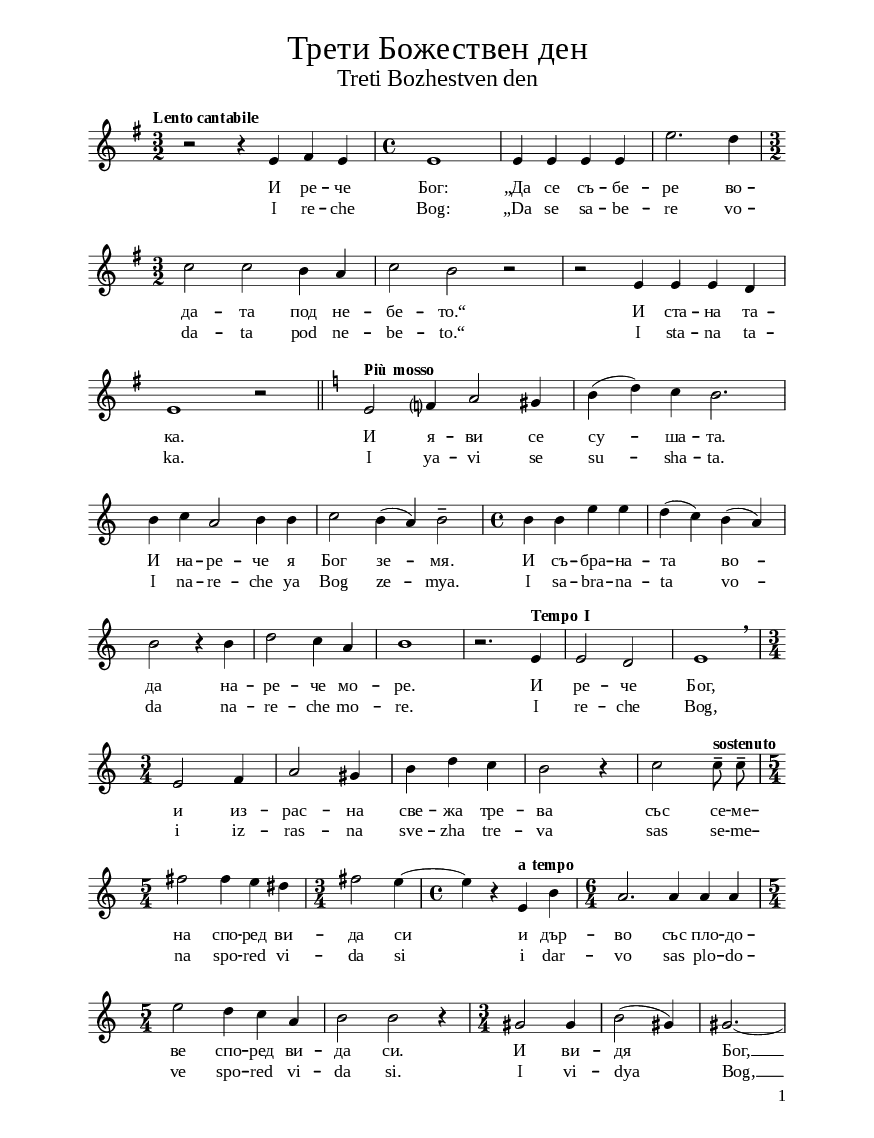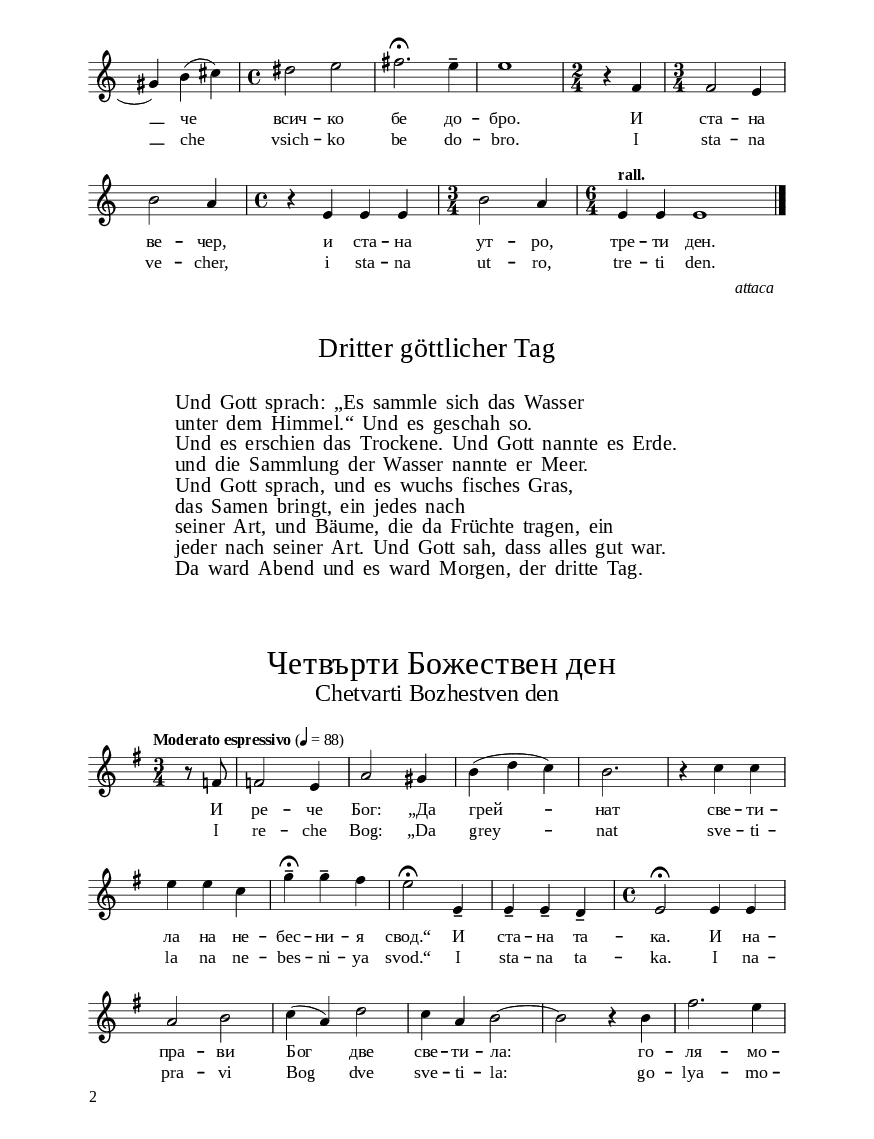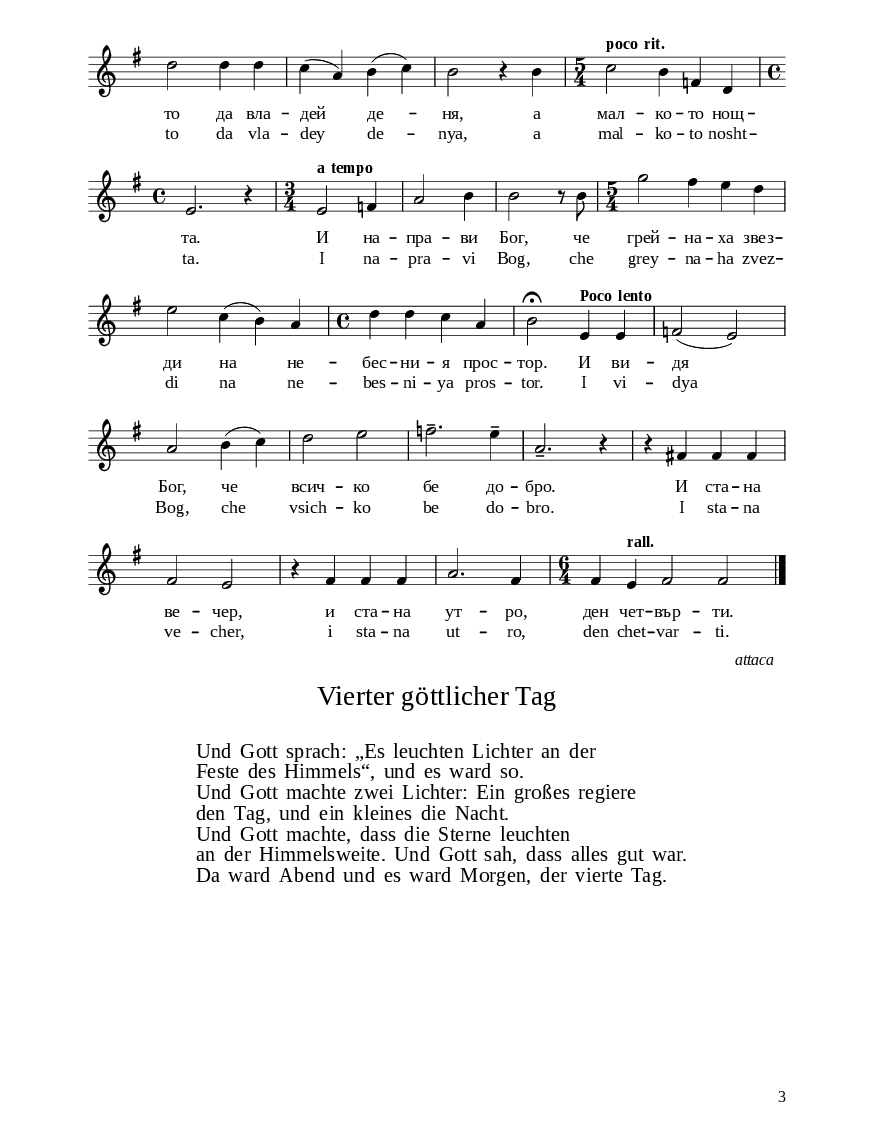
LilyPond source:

\version "2.24.1"

% include paper part and global functions
\include "include/globals.ily"

\bookpart {
  \label #'ref193
  \tocItem \markup "     Трети Божествен ден – Treti Bozhestven den"
  \include "include/bookpart-paper.ily"
  \score {
    \include "include/score-layout.ily"

    \new Voice \absolute {
      \clef treble
      \key g \major
      \time 3/2
      \tempo "Lento cantabile"
      \autoBeamOff
      r2 r4  e'4  fis'4
      e'4 | % 2
      \time 4/4  | % 2
      e'1 | % 3
      e'4  e'4  e'4  e'4 | % 4
      e''2. d''4 \break  | % 5
      \time 3/2   | % 5
      c''2 c''2 b'4  a'4 | % 6
      c''2 b'2 r2 | % 7
      r2  e'4  e'4  e'4  d'4 \break | % 8
      e'1 r2 \bar "||"
      \key c \major | % 9
      e'2 ^\markup{ \bold {Più mosso} }  f'?4  a'2
      gis'4 | \barNumberCheck #10
      b'4 ( d''4 ) c''4 b'2. \break | % 11
      b'4 c''4  a'2 b'4 b'4
      | % 12
      c''2 b'4 (  a'4 ) b'2 -- | % 13
      \time 4/4  | % 13
      b'4 b'4 e''4 e''4 | % 14
      d''4 ( c''4 ) b'4 (  a'4 )
      \break | % 15
      b'2 r4 b'4 | % 16
      d''2 c''4  a'4 | % 17
      b'1 | % 18
      r2.  e'4 ^\markup{ \bold {Tempo I} } | % 19
      e'2  d'2 | \barNumberCheck #20
      e'1 \breathe  \break | % 21
      \time 3/4  | % 21
      e'2  f'4  | % 22
      a'2  gis'4 | % 23
      b'4 d''4 c''4 | % 24
      b'2 r4 | % 25
      c''2 c''8 --  ^\markup{ \bold {sostenuto} }
      c''8 -- \break | % 26
      \time 5/4  | % 26
      fis''2 fis''4 e''4 dis''4 | % 27
      \time 3/4  | % 27
      fis''2 e''4 ~ | % 28
      \time 4/4  | % 28
      e''4 r4  e'4 ^\markup{ \bold {a tempo} }
      b'4 | % 29
      \time 6/4  | % 29
      a'2.  a'4  a'4  a'4 \break |
      \time 5/4  |
      e''2 d''4 c''4  a'4  | % 31
      b'2 b'2 r4 | % 32
      \time 3/4  | % 32
      gis'2  gis'4 | % 33
      b'2 (  gis'4 ) | % 34
      gis'2. ~ \break | % 35
      gis'4 b'4 ( cis''4 ) | % 36
      \time 4/4  | % 36
      dis''2 e''2  | % 37
      fis''2. ^\fermata e''4 -- | % 38
      e''1 | % 39
      \time 2/4  | % 39
      r4  f'4 |
      \time 3/4  |
      f'2  e'4 \break | % 41
      b'2  a'4 | % 42
      \time 4/4  | % 42
      r4  e'4  e'4  e'4 | % 43
      \time 3/4  | % 43
      b'2  a'4 | % 44
      \time 6/4  | % 44
      e'4 ^\markup{ \bold {rall.} }  e'4 e'1
      \bar "|."
    }

    \addlyrics {
      И
      ре -- че Бог: „Да се съ -- бе --
      ре во -- да -- та под не -- бе --
      то.“ И ста -- на та -- ка. И я --
      ви се су -- ша -- та. И на --
      ре -- че я Бог зе -- мя. И съ
      -- бра -- на -- та  во -- да на
      -- ре -- че мо -- ре. И ре -- че
      Бог, и из -- рас -- на све -- жа
      тре -- ва със се -- ме -- на спо --
      ред ви -- да си  и дър -- во
      със пло -- до -- ве спо -- ред ви --
      да си. И ви -- дя  Бог, __ че
      всич -- ко бе до -- бро. И ста
      -- на ве -- чер, и ста -- на ут --
      ро, тре -- ти ден.}
      \addlyrics {
        I
        re -- che Bog: „Da se sa -- be --
        re vo -- da -- ta pod ne -- be --
        to.“ I sta -- na ta -- ka. I ya --
        vi se su -- sha -- ta. I na --
        re -- che ya Bog ze -- mya. I sa
        -- bra -- na -- ta  vo -- da na
        -- re -- che mo -- re. I re -- che
        Bog, i iz -- ras -- na sve -- zha
        tre -- va sas se -- me -- na spo --
        red vi -- da si  i dar -- vo
        sas plo -- do -- ve spo -- red vi --
        da si. I vi -- dya  Bog, __ che
        vsich -- ko be do -- bro. I sta
        -- na ve -- cher, i sta -- na ut --
        ro, tre -- ti den.}

        \header {
          title = \titleFunc "Трети Божествен ден" "Treti Bozhestven den"
        }

        \midi{}

      } % score

      \markup \raise #2.8 \override #'(baseline-skip . 2) {
        \column {
          \fill-line \italic { "" "" \concat {"attaca" "   " }}
        }
      }

      \markup \empty-one

      % include foreign translation(s) of the song
      \version "2.24.1"

\markup \fill-line { \fontsize #deTitleFontSize "Dritter göttlicher Tag" }
\markup \null
\markup \null
\markup \fontsize #deCoupletFontSize {
  \hspace #7
  \override #`(baseline-skip . ,deCoupletBaselineSkip)

  \column {
    \line { " " }


    \line { " "Und Gott sprach: „Es sammle sich das Wasser}
    \line { " "unter dem Himmel.“ Und es geschah so.}
    \line { " "Und es erschien das Trockene. Und Gott nannte es Erde.} 
    \line { " " und die Sammlung der Wasser nannte er Meer.}
    \line { " "Und Gott sprach, und es wuchs fisches Gras,}
    \line { " "das Samen bringt, ein jedes nach}
    \line { " "seiner Art, und Bäume, die da Früchte tragen, ein}
    \line { " "jeder nach seiner Art. Und Gott sah, dass alles gut war.}
    \line { " " Da ward Abend und es ward Morgen, der dritte Tag.}


  }
}



       \markup \empty-three

 \label #'ref194
  \tocItem \markup "     Четвърти Божествен ден – Chetvarti Bozhestven den"
       \include "include/bookpart-paper.ily"
  \score {
    \include "include/score-layout.ily"

    \new Voice \absolute {
      \clef treble
      \key g \major
      \time 3/4
      \tempoFunc "Moderato espressivo" 4 "88"
      \autoBeamOff
      \partial 4
      r8  f'8  | % 2
      f'2  e'4 | % 3
      a'2  gis'4 | % 4
      b'4 ( d''4 c''4 ) | % 5
      b'2. | % 6
      r4 c''4 c''4 \break  | % 7
      e''4 e''4 c''4 | % 8
      g''4 ^\fermata -- g''4 -- fis''4
      | % 9
      e''2 ^\fermata  e'4 -- |
      e'4 --  e'4 --  d'4 -- | % 11
      \time 4/4  | % 11
      e'2 ^\fermata  e'4  e'4 \break | % 12
      a'2 b'2 | % 13
      c''4 (  a'4 ) d''2 | % 14
      c''4  a'4 b'2 ~ | % 15
      b'2 r4 b'4 | % 16
      fis''2. e''4 \break  | % 17
      d''2 d''4 d''4 | % 18
      c''4 (  a'4 ) b'4 ( c''4 ) | % 19
      b'2 r4 b'4 |
      \time 5/4  |
      c''2 ^\markup{ \bold {poco rit.} } b'4
      f'4  d'4 \break | % 21
      \time 4/4  | % 21
      e'2. r4 | % 22
      \time 3/4  | % 22
      e'2 ^\markup{ \bold {a tempo} }  f'4 | % 23
      a'2 b'4 | % 24
      b'2 r8 b'8 | % 25
      \time 5/4  | % 25
      g''2 fis''4 e''4 d''4 \break  | % 26
      e''2 c''4 ( b'4 )  a'4 | % 27
      \time 4/4  | % 27
      d''4 d''4 c''4  a'4 | % 28
      b'2 ^\fermata  e'4 ^\markup{ \bold {Poco lento} }
      e'4 | % 29
      f'2 (  e'2 ) \break |
      a'2 b'4 ( c''4 ) | % 31
      d''2 e''2 | % 32
      f''2. -- e''4 --  | % 33
      a'2. -- r4 | % 34
      r4  fis'!4  fis'4  fis'4 \break | % 35
      fis'2  e'2 | % 36
      r4  fis'4  fis'4  fis'4 | % 37
      a'2.  fis'4 | % 38
      \time 6/4  | % 38
      fis'4  \tempo "rall." e'4  fis'2
      fis'2 \bar "|."
    }

    \addlyrics {
      И
      ре -- че Бог: „Да грей --
      нат све -- ти -- ла на не -- бес --
      ни -- я свод.“ И ста -- на та --
      ка. И на -- пра -- ви Бог  две
      све -- ти -- ла:  го -- ля -- мо --
      то да вла -- дей  де -- ня,
      а мал -- ко -- то нощ -- та. И на --
      пра -- ви Бог, че грей -- на -- ха
      звез -- ди на  не -- бес -- ни --
      я прос -- тор. И ви -- дя  Бог,
      че  всич -- ко бе до -- бро. И
      ста -- на ве -- чер, и ста -- на
      ут -- ро, ден чет -- вър -- ти.}
      \addlyrics {
        I
        re -- che Bog: „Da grey --
        nat sve -- ti -- la na ne -- bes --
        ni -- ya svod.“ I sta -- na ta --
        ka. I na -- pra -- vi Bog  dve
        sve -- ti -- la:  go -- lya -- mo --
        to da vla -- dey  de -- nya,
        a mal -- ko -- to nosht -- ta. I na --
        pra -- vi Bog, che grey -- na -- ha
        zvez -- di na  ne -- bes -- ni --
        ya pros -- tor. I vi -- dya  Bog,
        che  vsich -- ko be do -- bro. I
        sta -- na ve -- cher, i sta -- na
        ut -- ro, den chet -- var -- ti.}

        \header {
          title = \titleFunc " Четвърти Божествен ден" "Chetvarti Bozhestven den"
        }

        \midi{}

      } % score

      \markup \raise #2.8 \override #'(baseline-skip . 2) {
        \column {
          \fill-line \italic { "" "" \concat {"attaca" "   " }}
        }
      }
      
  

      % include foreign translation(s) of the song
      \version "2.24.2"

\markup \fill-line { \fontsize #deTitleFontSize "Vierter göttlicher Tag" }
\markup \null
\markup \null
\markup \fontsize #deCoupletFontSize {
  \hspace #9
  \override #`(baseline-skip . ,deCoupletBaselineSkip)

  \column {
    \line { " " }


 \line { " " Und Gott sprach: „Es leuchten Lichter an der}
 \line { " " Feste des Himmels“, und es ward so.}

 \line { " "  Und Gott machte zwei Lichter: Ein großes regiere}
 \line { " "  den Tag, und ein kleines die Nacht.}

 \line { " " Und Gott machte, dass die Sterne leuchten}
 \line { " " an der Himmelsweite. Und Gott sah, dass alles gut war.}
 
  \line { " " Da ward Abend und es ward Morgen, der vierte Tag.}

  }
}



      

    } % bookpart

    % Più mosso
    %
